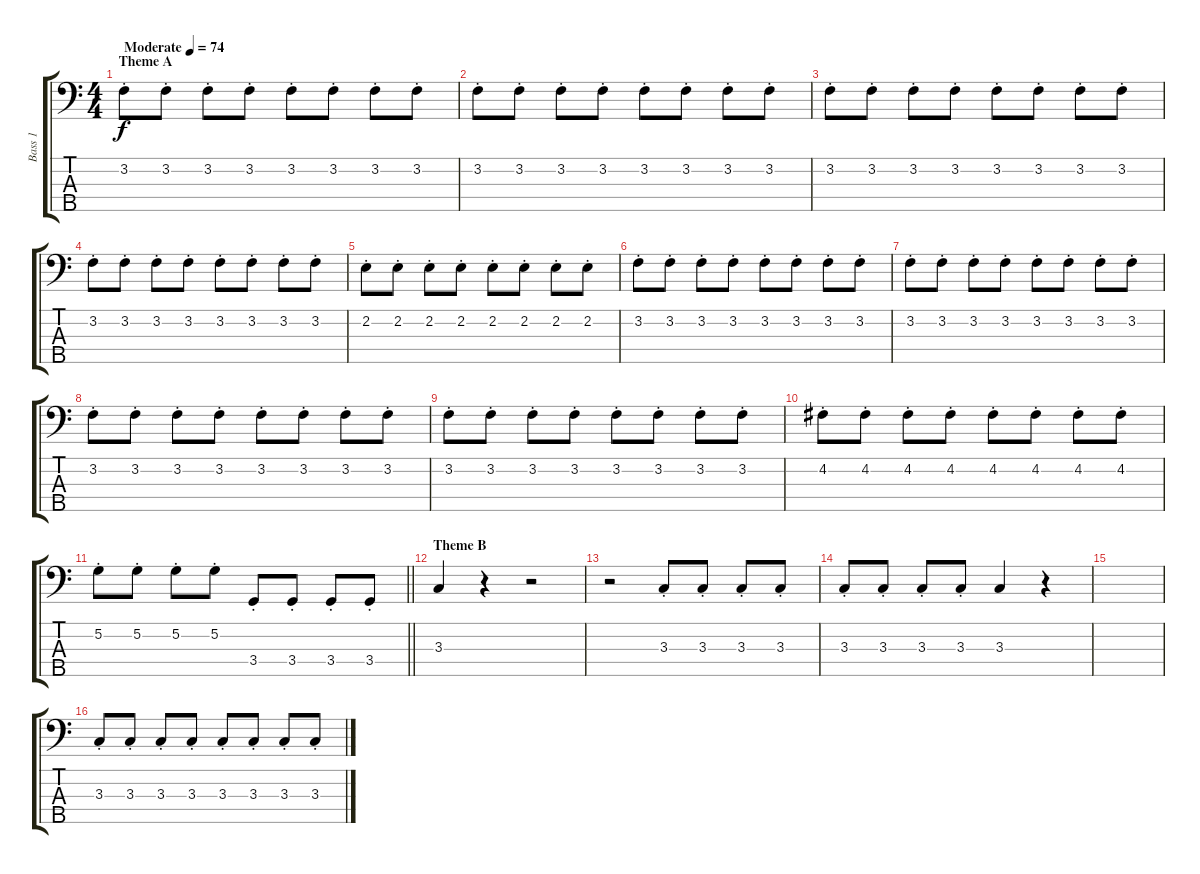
\track ("Bass 1" "Bass 1") {instrument electricbassfinger}
\staff {score tabs}
\tuning (G2 D2 A1 E1 B0) {hide}
\ts (4 4)
\section ("" "Theme A")
\tempo (74 "Moderate")
\clef f4
\ks c
3.2{st}.8{dy f instrument electricbassfinger} 3.2{st}.8 3.2{st}.8 3.2{st}.8 3.2{st}.8 3.2{st}.8 3.2{st}.8 3.2{st}.8 |
3.2{st}.8 3.2{st}.8 3.2{st}.8 3.2{st}.8 3.2{st}.8 3.2{st}.8 3.2{st}.8 3.2{st}.8 |
3.2{st}.8 3.2{st}.8 3.2{st}.8 3.2{st}.8 3.2{st}.8 3.2{st}.8 3.2{st}.8 3.2{st}.8 |
3.2{st}.8 3.2{st}.8 3.2{st}.8 3.2{st}.8 3.2{st}.8 3.2{st}.8 3.2{st}.8 3.2{st}.8 |
2.2{st}.8 2.2{st}.8 2.2{st}.8 2.2{st}.8 2.2{st}.8 2.2{st}.8 2.2{st}.8 2.2{st}.8 |
3.2{st}.8 3.2{st}.8 3.2{st}.8 3.2{st}.8 3.2{st}.8 3.2{st}.8 3.2{st}.8 3.2{st}.8 |
3.2{st}.8 3.2{st}.8 3.2{st}.8 3.2{st}.8 3.2{st}.8 3.2{st}.8 3.2{st}.8 3.2{st}.8 |
3.2{st}.8 3.2{st}.8 3.2{st}.8 3.2{st}.8 3.2{st}.8 3.2{st}.8 3.2{st}.8 3.2{st}.8 |
3.2{st}.8 3.2{st}.8 3.2{st}.8 3.2{st}.8 3.2{st}.8 3.2{st}.8 3.2{st}.8 3.2{st}.8 |
4.2{st}.8 4.2{st}.8 4.2{st}.8 4.2{st}.8 4.2{st}.8 4.2{st}.8 4.2{st}.8 4.2{st}.8 |
\barLineRight lightlight
5.2{st}.8 5.2{st}.8 5.2{st}.8 5.2{st}.8 3.4{st}.8 3.4{st}.8 3.4{st}.8 3.4{st}.8 |
\section ("" "Theme B")
3.3.4 r.4 r.2 |
r.2 3.3{st}.8 3.3{st}.8 3.3{st}.8 3.3{st}.8 |
3.3{st}.8 3.3{st}.8 3.3{st}.8 3.3{st}.8 3.3.4 r.4 |
|
3.3{st}.8 3.3{st}.8 3.3{st}.8 3.3{st}.8 3.3{st}.8 3.3{st}.8 3.3{st}.8 3.3{st}.8
